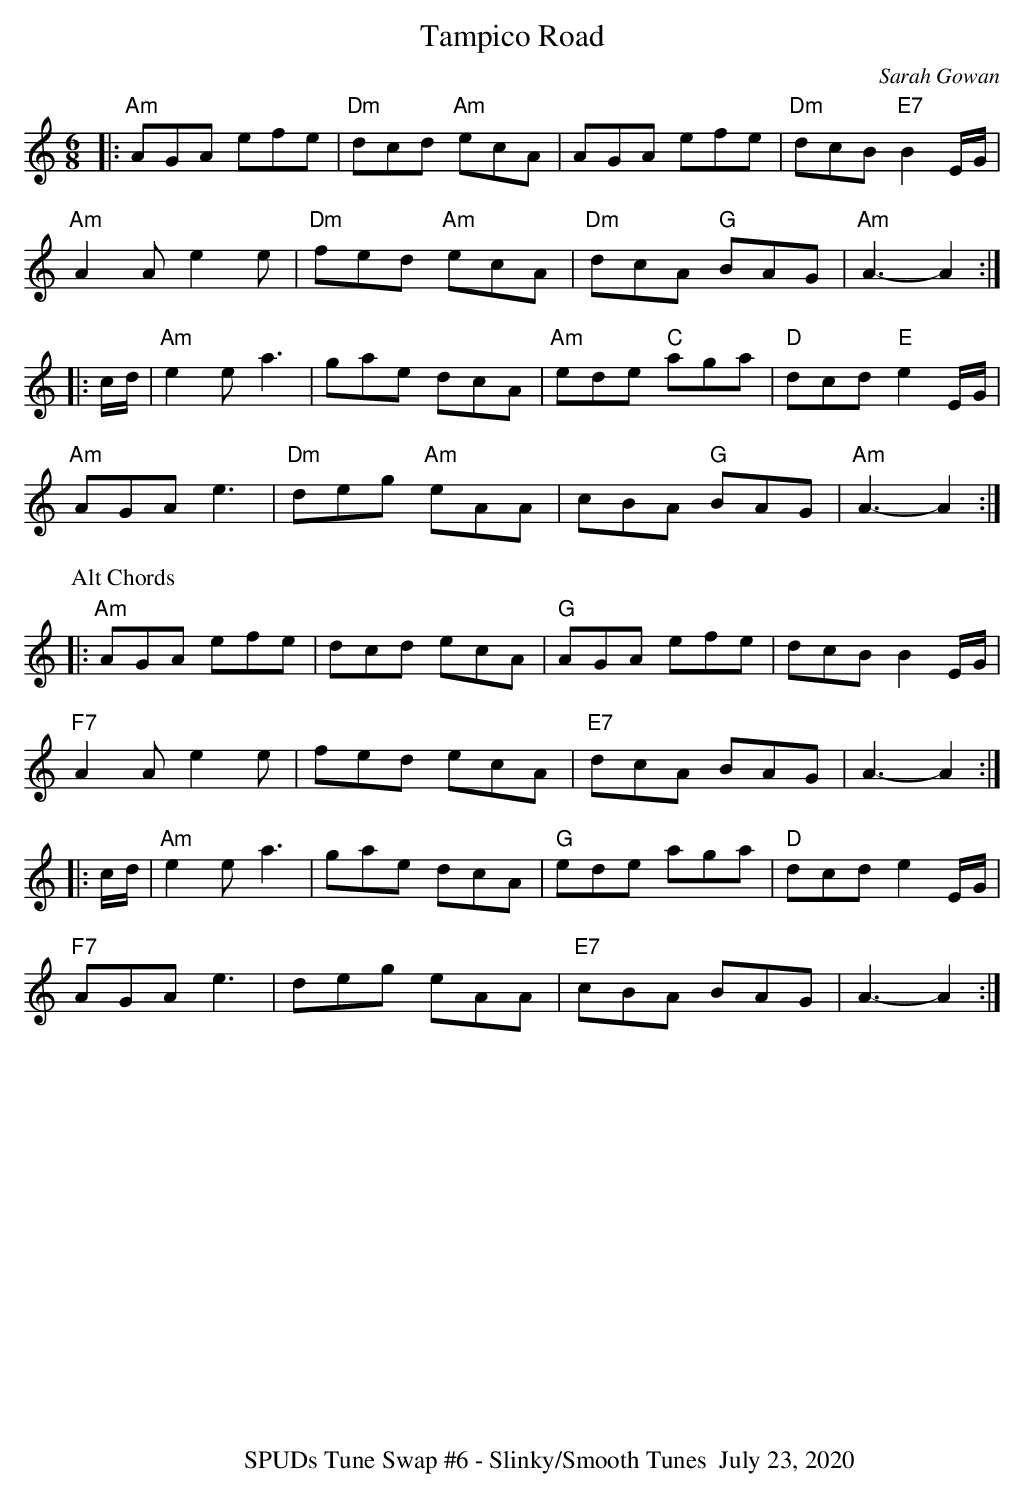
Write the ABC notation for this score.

X:1
T:Tampico Road
C:Sarah Gowan
M:6/8
L:1/8
K:Am
|:"Am"AGA efe|"Dm"dcd "Am"ecA|AGA efe|"Dm"dcB "E7"B2 E/2G/2|
"Am"A2Ae2e|"Dm"fed "Am"ecA|"Dm"dcA "G"BAG|"Am"A3-A2:|
|:c/d/|"Am"e2e a3|gae dcA|"Am"ede "C"aga|"D"dcd "E"e2E/2G/2|
"Am"AGAe3|"Dm"deg "Am"eAA|cBA "G"BAG|"Am"A3-A2:|
P:Alt Chords
|:"Am"AGA efe|dcd ecA|"G"AGA efe|dcB B2 E/2G/2|
"F7"A2Ae2e|fed ecA|"E7"dcA BAG|A3-A2:|
|:c/d/|"Am"e2e a3|gae dcA|"G"ede aga|"D"dcd e2E/2G/2|
"F7"AGAe3|deg eAA|"E7"cBA BAG|A3-A2:|
